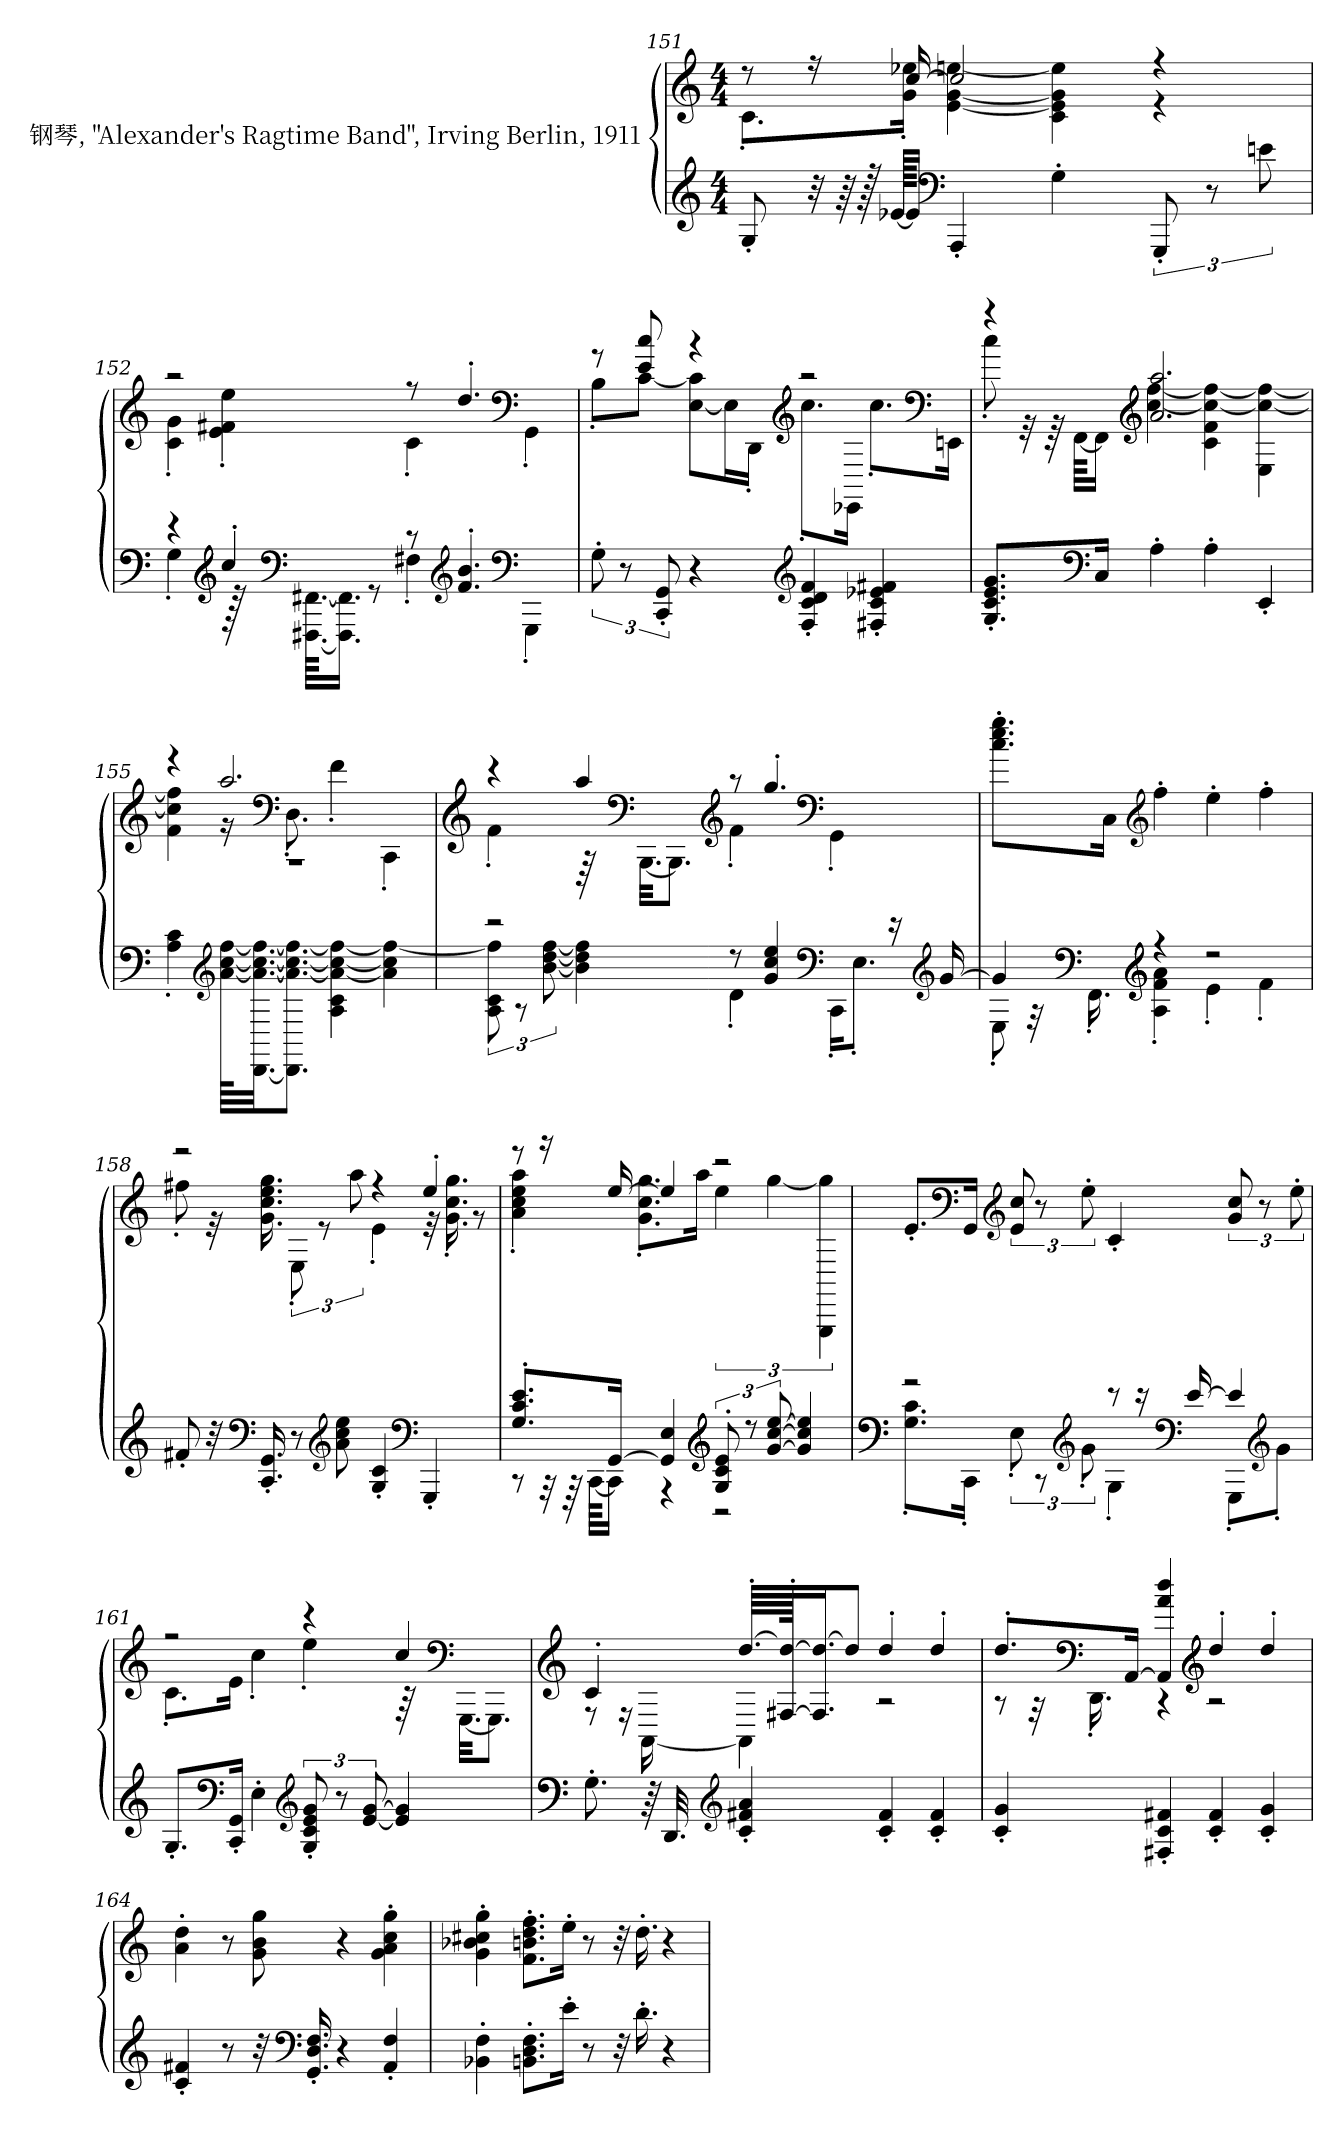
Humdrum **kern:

**kern	**kern
*part1	*part1
*staff2	*staff1
*I"钢琴, &quot;Alexander's Ragtime Band&quot;, Irving Berlin, 1911	*
*clefG2	*clefG2
*k[]	*k[]
*M4/4	*M4/4
=151	=151
*	*^
8G'/	8r	8.c'\L
32r	16r	.
64r	.	.
128r	.	.
[128e-X/KKKLL	.	.
16e-/JJ]	[16cc/	16g\' 16ee-X\'Jk
*clefF4	*	*
4AAA'/	2cc/]	[4e\ [4g\ [4een\
4G'\	.	4c\ 4e\] 4g\] 4ee\]
12GGG'/	4r	4r
12r	.	.
12en\	.	.
!!LO:LB:g=z	!!
=152	=152	=152
*^	*	*
4r	4G'\	2r	4c\' 4g\'
*clefG2	*	*	*
4cc'/	128r	.	4e\' 4f#X\' 4ee\'
*clefF4	*	*	*
.	[64.FFF#X\ [64.FF#X\KKLL	.	.
.	16.FFF#\] 16.FF#\]JJ	.	.
.	8r	.	.
8r	4F#X'\	8r	4c'\
*clefG2	*	*	*
4.f/' 4.b/'	.	4.dd'/	.
*clefF4	*	*clefF4	*
.	4GGG'\	.	4GG'\
*v	*v	*	*
=153	=153	=153
12G'\	8r	8B'\L
12r	.	.
.	8e/ 8cc/	[8c\J
12CC/' 12GG/'	.	.
4r	4r	[8E\ 8c\]L
.	.	16E\L]
.	.	16DD'\JJ
*clefG2	*clefG2	*
4F/' 4c/' 4d/' 4f/'	2r	8.cc'\L
.	.	16EE-X\Jk
4F#X/' 4c/' 4e-X/' 4f#X/'	.	8.cc'\L
*	*clefF4	*
.	.	16EEn\Jk
!!LO:LB:g=z	!!
=154	=154	=154
8.G/' 8.c/' 8.e/' 8.g/'L	4r	8cc'\
.	.	32r
.	.	64r
.	.	[64FF\KKLL
*clefF4	*	*
16C/Jk	.	16FF\JJ]
*	*clefG2	*
4A'\	2.a/ 2.aa/	[4cc\ [4ff\
4A'\	.	4c\ 4f\ 4cc\_ 4ff\_
4EE'/	.	4E\ 4cc\_ 4ff\_
=155	=155	=155
*^	*	*
1r	4A\' 4c\'	4r	4f\ 4cc\] 4ff\]
*clefG2	*	*	*
.	[64a\ [64cc\ [64ff\KLLL	2.aa/	16r
.	[32.DD\ 32.a\_ 32.cc\_ 32.ff\_JJ	.	.
*	*	*clefF4	*
.	8.DD\] 8.a\_ 8.cc\_ 8.ff\_J	.	8.D'\
.	4A\ 4c\ 4a\_ 4cc\_ 4ff\_	.	4f'\
.	4a\] 4cc\] 4ff\_	.	4CC'\
!!LO:LB:g=z	!!
=156	=156	=156	=156
*	*	*clefG2	*
2r	12A\ 12c\ 12ff\]	4r	4f'\
.	12r	.	.
.	[12b\ [12dd\ [12ff\	.	.
.	4b\] 4dd\] 4ff\]	4aa/	64r
*	*	*clefF4	*
.	.	.	[32.BBB\KKL
.	.	.	8.BBB\J]
*	*	*clefG2	*
8r	4d'\	8r	4f'\
4g/ 4cc/ 4ee/	.	4.gg'/	.
*clefF4	*	*clefF4	*
.	16CC'\KL	.	4GG'\
.	8.E'\J	.	.
16r	.	.	.
*clefG2	*	*	*
[16g/	.	.	.
*	*	*v	*v
=157	=157	=157
4g/]	8E'\	8.cc\' 8.ee\' 8.gg\'L
.	32r	.
*clefF4	*	*
.	16.FF'\	.
.	.	16C\Jk
*clefG2	*	*clefG2
4r	4A\' 4f\' 4a\'	4ff'\
2r	4e'\	4ee'\
.	4f'\	4ff'\
*v	*v	*
!!LO:PB:g=z
=158	=158
*	*^
8f#X'/	2r	8ff#X'\
32r	.	32r
*clefF4	*	*
16.CC/' 16.GG/'	.	16.g\ 16.cc\ 16.ee\ 16.gg\
8r	.	12E'\
.	.	12r
*clefG2	*	*
8a\ 8cc\ 8ee\	.	.
.	.	12aa\
4G/' 4c/'	4r	4e'\
*clefF4	*	*
4GGG'/	4ee'/	32r
.	.	16.g\' 16.cc\' 16.gg\'
.	.	8r
=159	=159	=159
*^	*	*
8.G/' 8.c/' 8.e/'L	8r	8r	4a\' 4cc\' 4ee\' 4aa\'
.	32r	16r	.
.	64r	.	.
.	[64CC\KKLL	.	.
[16GG/Jk	16CC\JJ]	[16ee/	.
4GG/] 4E/	4r	4ee/]	8.g\' 8.cc\' 8.gg\'L
.	.	.	16aa\Jk
*clefG2	*	*	*
12G/' 12c/' 12e/'	2r	2r	6ee\
12r	.	.	.
[12g/ [12cc/ [12ee/	.	.	[6gg\
4g/] 4cc/] 4ee/]	.	.	.
.	.	.	6GGG\ 6gg\]
*	*	*v	*v
!!LO:LB:g=z
=160	=160	=160
*clefF4	*	*
2r	8.G\' 8.c\'L	8.e'/L
*	*	*clefF4
.	16CC'\Jk	16GG/Jk
*	*	*clefG2
.	12E'\	12e/ 12cc/
.	12r	12r
*clefG2	*	*
.	12g'\	12ee'\
8r	4G'\	4c'/
16r	.	.
*clefF4	*	*
[16e/	.	.
4e/]	8GGG'\L	12g/ 12cc/
.	.	12r
*clefG2	*	*
.	8g'\J	.
.	.	12ee'\
*v	*v	*
=161	=161
*	*^
8.G'/L	2r	8.c'\L
*clefF4	*	*
16CC/' 16GG/'Jk	.	16e\Jk
4E'\	.	4cc'\
*clefG2	*	*
12G/' 12c/' 12e/' 12g/'	4r	4ee'\
12r	.	.
[12e/ [12g/	.	.
4e/] 4g/]	4cc/	64r
*	*clefF4	*
.	.	[32.GGG\KKL
.	.	8.GGG\J]
!!LO:LB:g=z	!!
=162	=162	=162
*clefF4	*clefG2	*
8.G'\	4c'/	8r
.	.	16r
64r	.	[16AA\
32.DD/	.	.
*clefG2	*	*
4c/' 4f#X/' 4a/'	[64.dd'/LLLL	4AA\]
.	[128F#X/' 128dd/_'JJK	.
.	16.F#/] 16.dd/_J	.
.	8dd/J]	.
4c/' 4f#/'	4dd'/	2r
4c/' 4f#/'	4dd'/	.
=163	=163	=163
4c/' 4g/'	8.dd'/L	8r
.	.	32r
*	*clefF4	*
.	.	16.DD'\
.	[16AA/Jk	.
4F#X/' 4c/' 4f#X/'	4AA/] 4a/ 4dd/	4r
*	*clefG2	*
4c/' 4f#/'	4dd'/	2r
4c/' 4g/'	4dd'/	.
*	*v	*v
=164	=164
4c/' 4f#X/'	4a\' 4dd\'
8r	8r
32r	8g\ 8b\ 8gg\
*clefF4	*
16.GG/' 16.D/' 16.F/'	.
4r	4r
4AA/' 4F/'	4g\' 4a\' 4cc\' 4gg\'
!!LO:LB:g=z
=165	=165
4BB-X\' 4F\'	4g\' 4b-X\' 4cc#X\' 4gg\'
8.BBn\' 8.D\' 8.F\'L	8.f\' 8.bn\' 8.dd\' 8.ff\'L
16e'\Jk	16ee'\Jk
8r	8r
32r	32r
16.d'\	16.dd'\
4r	4r
=	=
*-	*-
